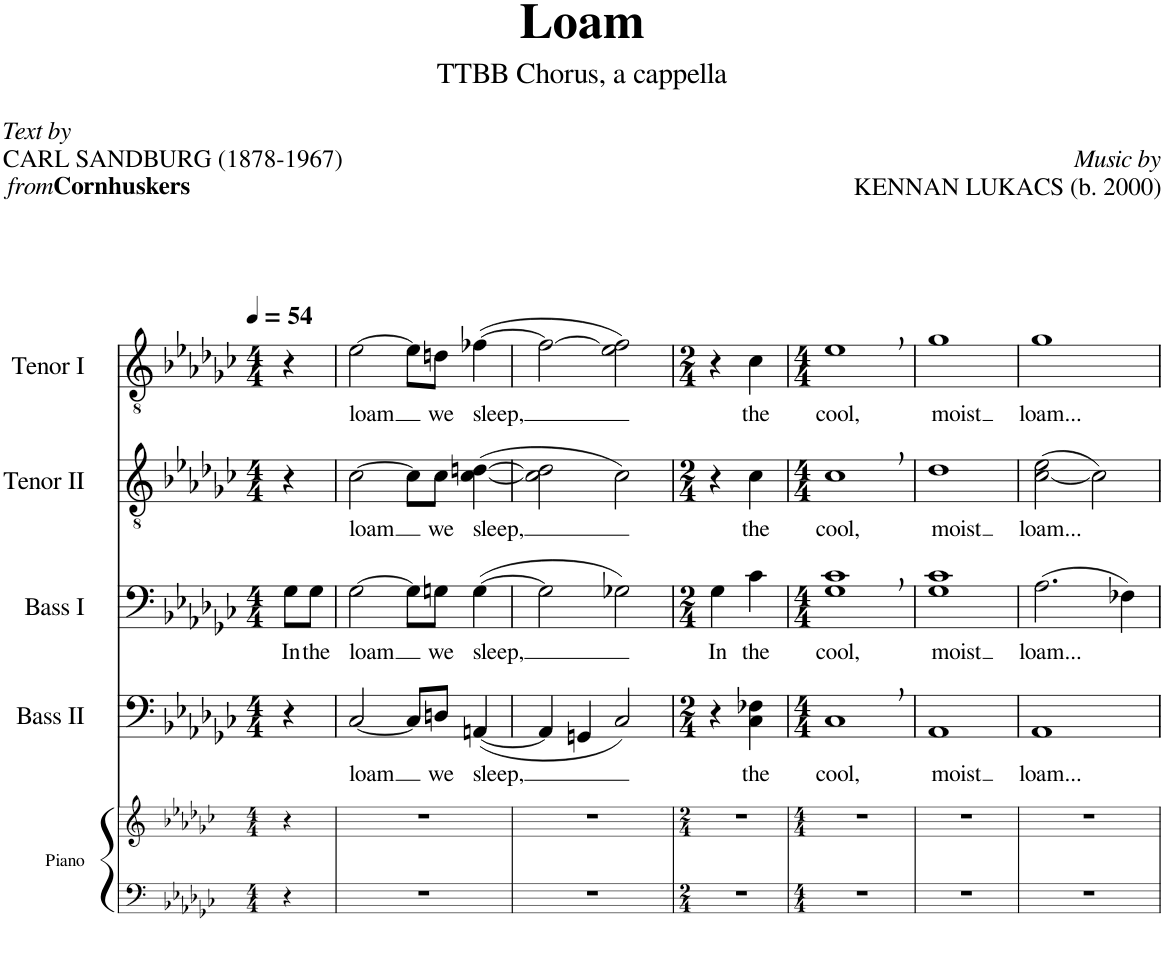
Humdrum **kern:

**kern	**kern	**kern	**text	**kern	**text	**kern	**text	**kern	**text
*part5	*part5	*part4	*part4	*part3	*part3	*part2	*part2	*part1	*part1
*staff6	*staff5	*staff4	*staff4	*staff3	*staff3	*staff2	*staff2	*staff1	*staff1
*I"Piano	*	*I"Bass II	*	*I"Bass I	*	*I"Tenor II	*	*I"Tenor I	*
*I'Pno.	*	*	*	*	*	*	*	*	*
*stria5	*stria5	*	*	*	*	*	*	*	*
*clefF4	*clefG2	*clefF4	*	*clefF4	*	*clefGv2	*	*clefGv2	*
*k[b-e-a-d-g-c-]	*k[b-e-a-d-g-c-]	*k[b-e-a-d-g-c-]	*	*k[b-e-a-d-g-c-]	*	*k[b-e-a-d-g-c-]	*	*k[b-e-a-d-g-c-]	*
*M4/4	*M4/4	*M4/4	*	*M4/4	*	*M4/4	*	*M4/4	*
*MM54	*MM54	*MM54	*	*MM54	*	*MM54	*	*MM54	*
=1	=1	=1	=1	=1	=1	=1	=1	=1	=1
!	!	!	!	!	!LO:LY:b	!	!	!	!
4r	4r	4r	.	8G-\L	In	4r	.	4r	.
!	!	!	!	!	!LO:LY:b	!	!	!	!
.	.	.	.	8G-\J	the	.	.	.	.
=2	=2	=2	=2	=2	=2	=2	=2	=2	=2
!	!	!	!LO:LY:b	!	!LO:LY:b	!	!LO:LY:b	!	!LO:LY:b
1r	1r	[2C-/	loam	[2G-\	loam	[2c-\	loam	[2e-\	loam
.	.	8C-/L]	.	8G-\L]	.	8c-\L]	.	8e-\L]	.
!	!	!	!LO:LY:b	!	!LO:LY:b	!	!LO:LY:b	!	!LO:LY:b
.	.	8Dn/J	we	8Gn\J	we	8c-\J	we	8dn\J	we
!	!	!	!LO:LY:b	!	!LO:LY:b	!	!LO:LY:b	!	!LO:LY:b
.	.	([4AAn/	sleep,	([4G\	sleep,	([4c-\ [4dn\	sleep,	([4f-X\	sleep,
=3	=3	=3	=3	=3	=3	=3	=3	=3	=3
1r	1r	4AA/]	.	2G\]	.	2c-\] 2d\]	.	2f-\_	.
.	.	4GGn/	.	.	.	.	.	.	.
.	.	2C-/)	.	2G-X\)	.	2c-\)	.	2e-\ 2f-\])	.
=4	=4	=4	=4	=4	=4	=4	=4	=4	=4
*M2/4	*M2/4	*M2/4	*	*M2/4	*	*M2/4	*	*M2/4	*
!	!	!	!	!	!LO:LY:b	!	!	!	!
2r	2r	4r	.	4G-\	In	4r	.	4r	.
!	!	!	!LO:LY:b	!	!LO:LY:b	!	!LO:LY:b	!	!LO:LY:b
.	.	4C-\ 4F-X\	the	4c-\	the	4c-\	the	4c-\	the
=5	=5	=5	=5	=5	=5	=5	=5	=5	=5
*M4/4	*M4/4	*M4/4	*	*M4/4	*	*M4/4	*	*M4/4	*
!	!	!	!LO:LY:b	!	!LO:LY:b	!	!LO:LY:b	!	!LO:LY:b
1r	1r	1C-,	cool,	1G-, 1c-,	cool,	1c-,	cool,	1e-,	cool,
=6	=6	=6	=6	=6	=6	=6	=6	=6	=6
!	!	!	!LO:LY:b	!	!LO:LY:b	!	!LO:LY:b	!	!LO:LY:b
1r	1r	1AA-	moist	1G- 1c-	moist	1d-	moist	1g-	moist
=7	=7	=7	=7	=7	=7	=7	=7	=7	=7
!	!	!	!LO:LY:b	!	!LO:LY:b	!	!LO:LY:b	!	!LO:LY:b
1r	1r	1AA-	loam...	(2.A-\	loam...	([2c-\ 2e-\	loam...	1g-	loam...
.	.	.	.	.	.	2c-\])	.	.	.
.	.	.	.	4F-X\)	.	.	.	.	.
=	=	=	=	=	=	=	=	=	=
*-	*-	*-	*-	*-	*-	*-	*-	*-	*-
